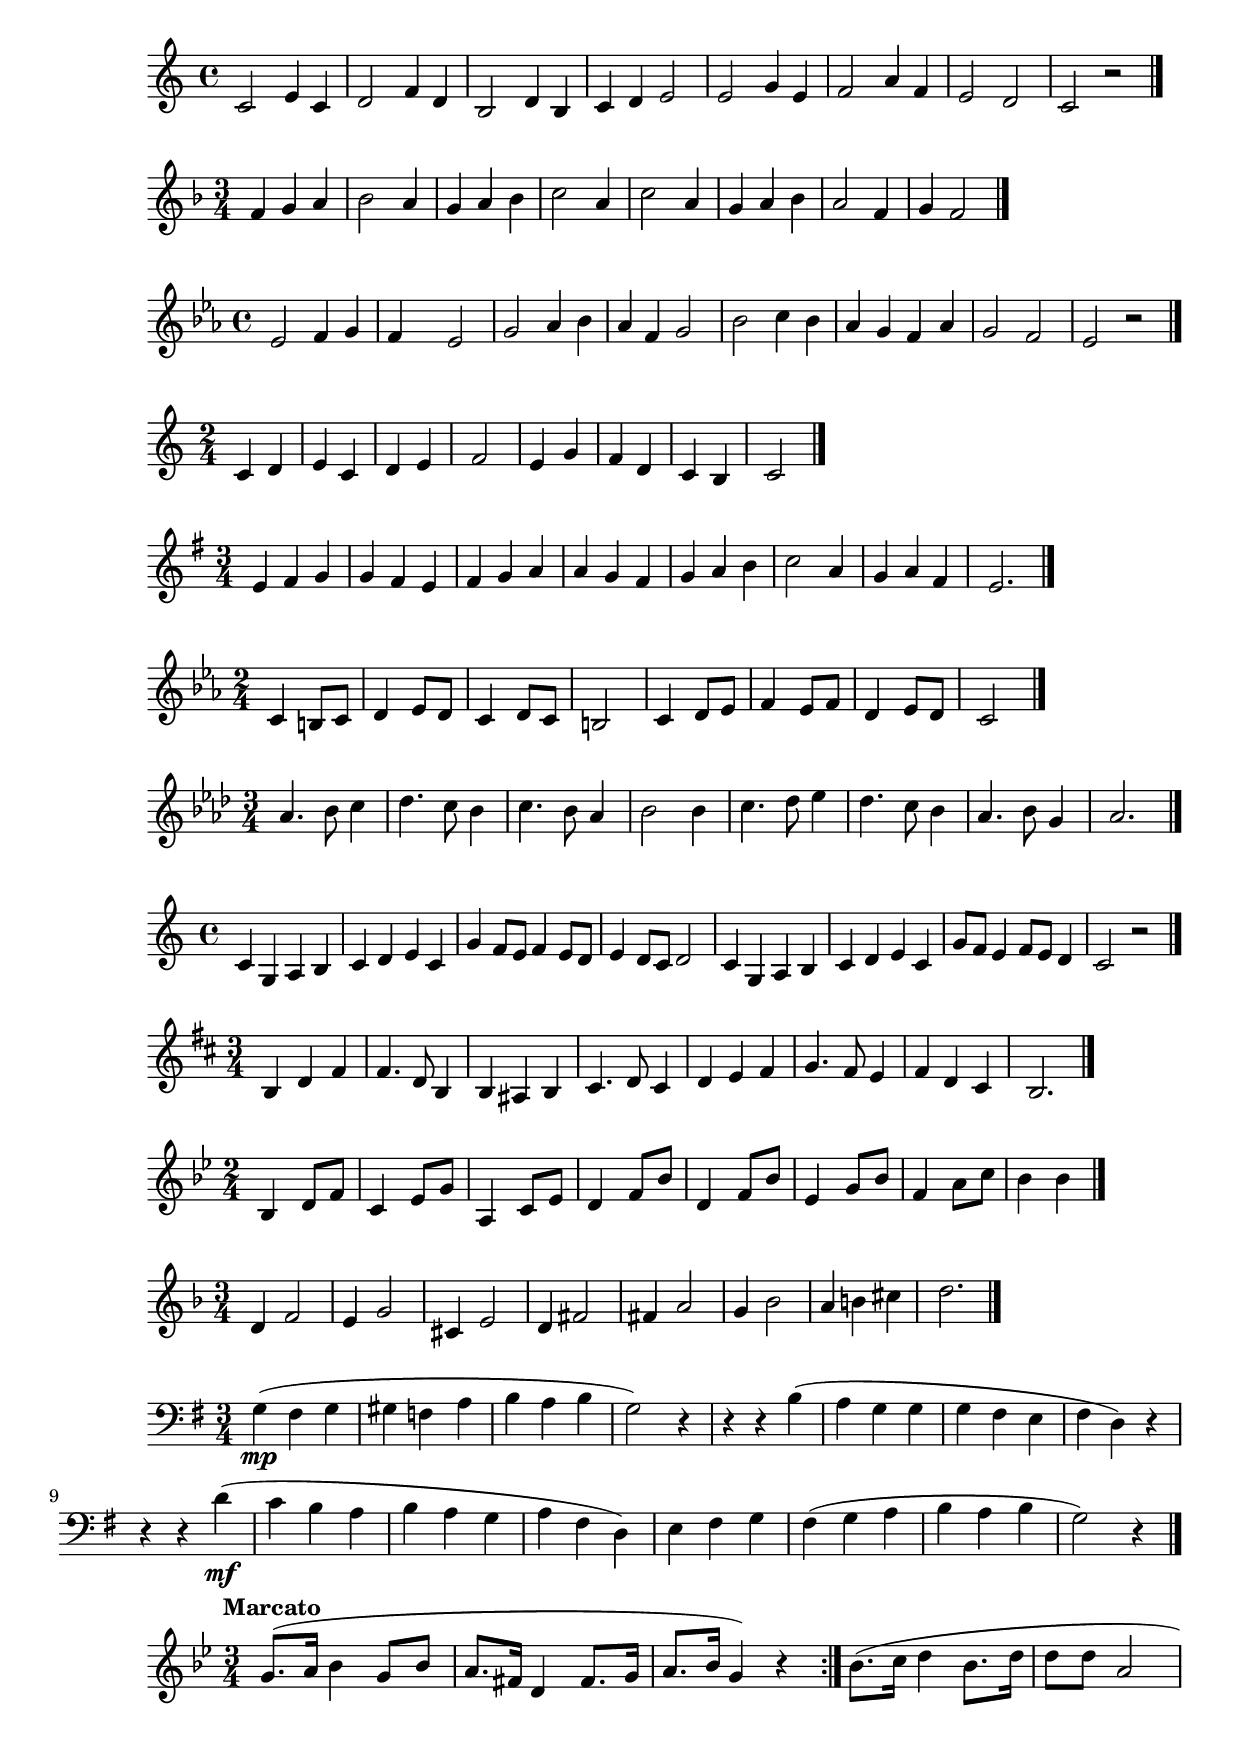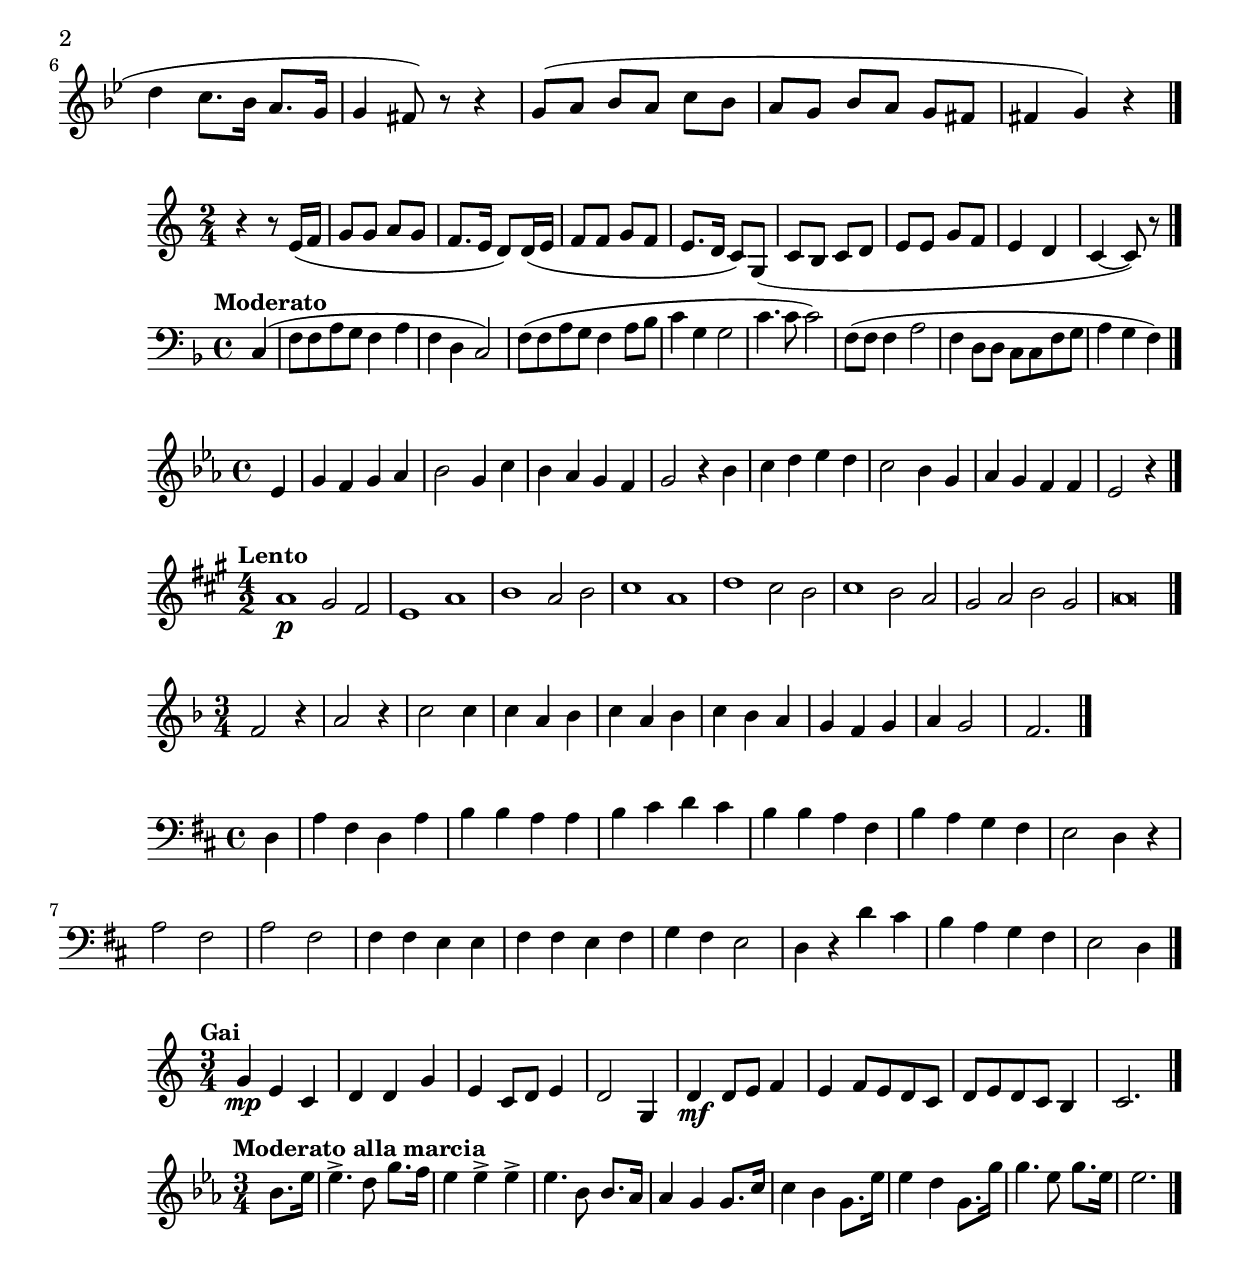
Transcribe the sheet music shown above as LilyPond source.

\new Staff {
  \clef treble \time 4/4
  \relative c' { 
    c2 e4 c 4 | d2 f4 d4 | b2 d4 b4 | c4 d e2 | 
    e2 g4 e4 | f2 a4 f | e2 d | c2 r \bar "|."
  }

}

\new Staff {
  \clef treble \time 3/4 \key f \major
  \relative c' { 
    f4 g a | bes2 a4 | g a bes | c2 a4 | 
    c2 a4 | g a bes | a2 f4 | g f2  \bar "|."
  }
}

\new Staff {
  \clef treble \time 4/4 \key ees \major 
  \relative c' { 
    ees2 f4 g | f s ees2 | g2 aes4 bes | aes f g2 | 
    bes2 c4 bes | aes g f aes | g2 f | ees r \bar "|."
  }
}

\new Staff {
  \clef treble \time 2/4
  \relative c' { 
    c4 d | e c | d e | f2 | 
    e4 g | f d | c b | c2  \bar "|."
  }
}

\new Staff {
  \clef treble \time 3/4 \key e \minor
  \relative c' { 
    e4 fis g | g fis e | fis g a | a g fis | 
    g a b | c2 a4 | g a fis | e2.  \bar "|."
  }
}

\new Staff {
  \clef treble \time 2/4 \key c \minor
  \relative c' { 
    c4 b8 c | d4 ees8 d | c4 d8 c | b2 | 
    c4 d8 ees | f4 ees8 f | d4 ees8 d | c2 \bar "|."
  }
}

\new Staff {
  \clef treble \time 3/4 \key aes \major
  \relative c' { 
    aes'4. bes8 c4 | des4. c8 bes4 | c4. bes8 aes4 | bes2 bes 4 | 
    c4. des8 ees4 | des4. c8 bes4 | aes4. bes8 g4 | aes2. \bar "|."
  }
}

\new Staff {
  \clef treble \time 4/4 \key c \major
  \relative c' { 
    c4 g a b | c d e c | g' f8 e f4 e8 d |  e4 d8 c d2 | 
    c4 g a b | c d e c | g'8 f e4 f8 e d4 | c2 r2 \bar "|."
  }
}

\new Staff {
  \clef treble \time 3/4 \key d \major
  \relative c' { 
    b4 d fis | fis4. d8 b4 | b4 ais b | cis4. d8 cis4 | 
    d4 e fis | g4. fis8 e4 | fis4 d cis | b2.  \bar "|."
  }
}

\new Staff {
  \clef treble \time 2/4 \key bes \major
  \relative c' { 
    bes4 d8 f | c4 ees8 g | a,4 c8 ees | d4 f8 bes | 
    d,4 f8 bes | ees,4 g8 bes | f4 a8 c | bes4 bes  \bar "|."
  }
}

\new Staff {
  \clef treble \time 3/4 \key f \major
  \relative c' { 
    d4 f2 | e4 g2 | cis,4 e2 | d4 fis2 | 
    fis4 a2 | g4 bes2 | a4 b cis | d2.  \bar "|."
  }
}

% Cavalli 
\new Staff {
  \clef bass \time 3/4 \key g \major
  \relative c' { 
    g4\mp( fis g | gis f a | b a b | g2) r4 | 
    r4 r4 b4( | a g g | g fis e | fis d) r | 
    r4 r d'(\mf | c b a | b a g | a fis d) | 
    e fis g | fis( g a b a b | g2) r4 \bar "|."
  }
}

% Sweden 
\new Staff {
  \clef treble \time 3/4 \key bes \major
  \relative c'' { 
    \set Timing.beamExceptions = #'()
    \set Timing.beatStructure = #'(1 1 1)
    \tempo "Marcato" 
    g8.( a16 bes4 g8 bes | a8. fis16 d4 fis8. g16 | a8. bes16 g4) r \bar ":|."
    bes8.( c16 d4 bes8. d16 | d8 d a2 | d4 c8. bes16 a8. g16 | 
    g4 fis8) r r4 | g8( a bes a c bes | a g bes a g fis | fis4 g) r
     \bar "|."
  }
}

% France
\new Staff {
  \clef treble \time 2/4 \key c \major
  \relative c' { 
    r4 r8 e16( f | g8 g a g | f8. e16 d8) d16( e |
    f8 f g f | e8. d16 c8) g( | c b c d | 
    e e g f | e4 d c~ c8) r  \bar "|."
  }
}

%USA 
\new Staff {
  \clef bass \time 4/4 \key f \major
  \relative c { 
    \tempo "Moderato"
    \partial 4 {c4(}
    f8 f a g f4 a | f d c2) | 
    f8( f a g f4 a8 bes | c4 g g2 | c4. c8 c2) | 
    f,8( f f4 a2 | f4 d8 d c c f g a4 g f)   \bar "|."
  }
}

% Chorale
\new Staff {
  \clef treble \time 4/4 \key ees \major
  \relative c' { 
    \partial 4 {ees4} g4 f g aes | bes2 g4 c | bes aes g f | g2 r4 bes | 
    c4 d ees d | c2 bes4 g | aes g f f ees2 r4  \bar "|."
  }
}

% Netherlands
\new Staff {
  \clef treble \time 4/2 \key a \major
  \relative c'' { 
  \tempo "Lento" 
  a1\p gis2 fis | e1 a1 | b1 a2 b | cis1 a | 
  d1 cis2 b | cis1 b2 a | gis a b gis | a\breve \bar "|."
  }
}

% A. Scarlatti
\new Staff {
  \clef treble \time 3/4 \key f \major
  \relative c' { 
  f2 r4 | a2 r4 | c2 c4 | c a bes | c a bes | 
  c bes a | g f g | a g2 | f2.   \bar "|."
  }
}

% Chorale 
\new Staff {
  \clef bass \time 4/4 \key d \major
  \relative c { 
  \partial 4 {d4} a' fis d a' | b b a a | b cis d cis | b b a fis | 
  b a g fis e2 d4 r | a'2 fis a fis | fis4 fis e e | 
  fis fis e fis g fis e2 | d4 r d' cis | b a g fis | e2 d4  \bar "|."
  }
}

% Lully
\new Staff {
  \clef treble \time 3/4 \key c \major
  \relative c'' { 
  \tempo "Gai"
  g4\mp e c |  d d g | e c8 d e4 | d2 g,4 | 
  d'4\mf d8 e f4 | e4 f8 e d c | d e d c b4 | c2.  \bar "|."
  }
}

%Voss, Charles
%Nouveautés du Jour, Op.245

\new Staff {
  \clef treble \time 3/4 \key ees \major 
  \relative c'' {
    \tempo "Moderato alla marcia" 
    \partial 4 {bes8. ees16} ees4.-> d8 g8. f16 | ees4 ees-> ees-> | 
    ees4. bes8 bes8. aes16 | aes4 g g8. c16 | c4 bes g8. ees'16 | 
    ees4 d g,8. g'16 | g4. ees8 g8. ees16 | ees2. \bar "|."


  }

}